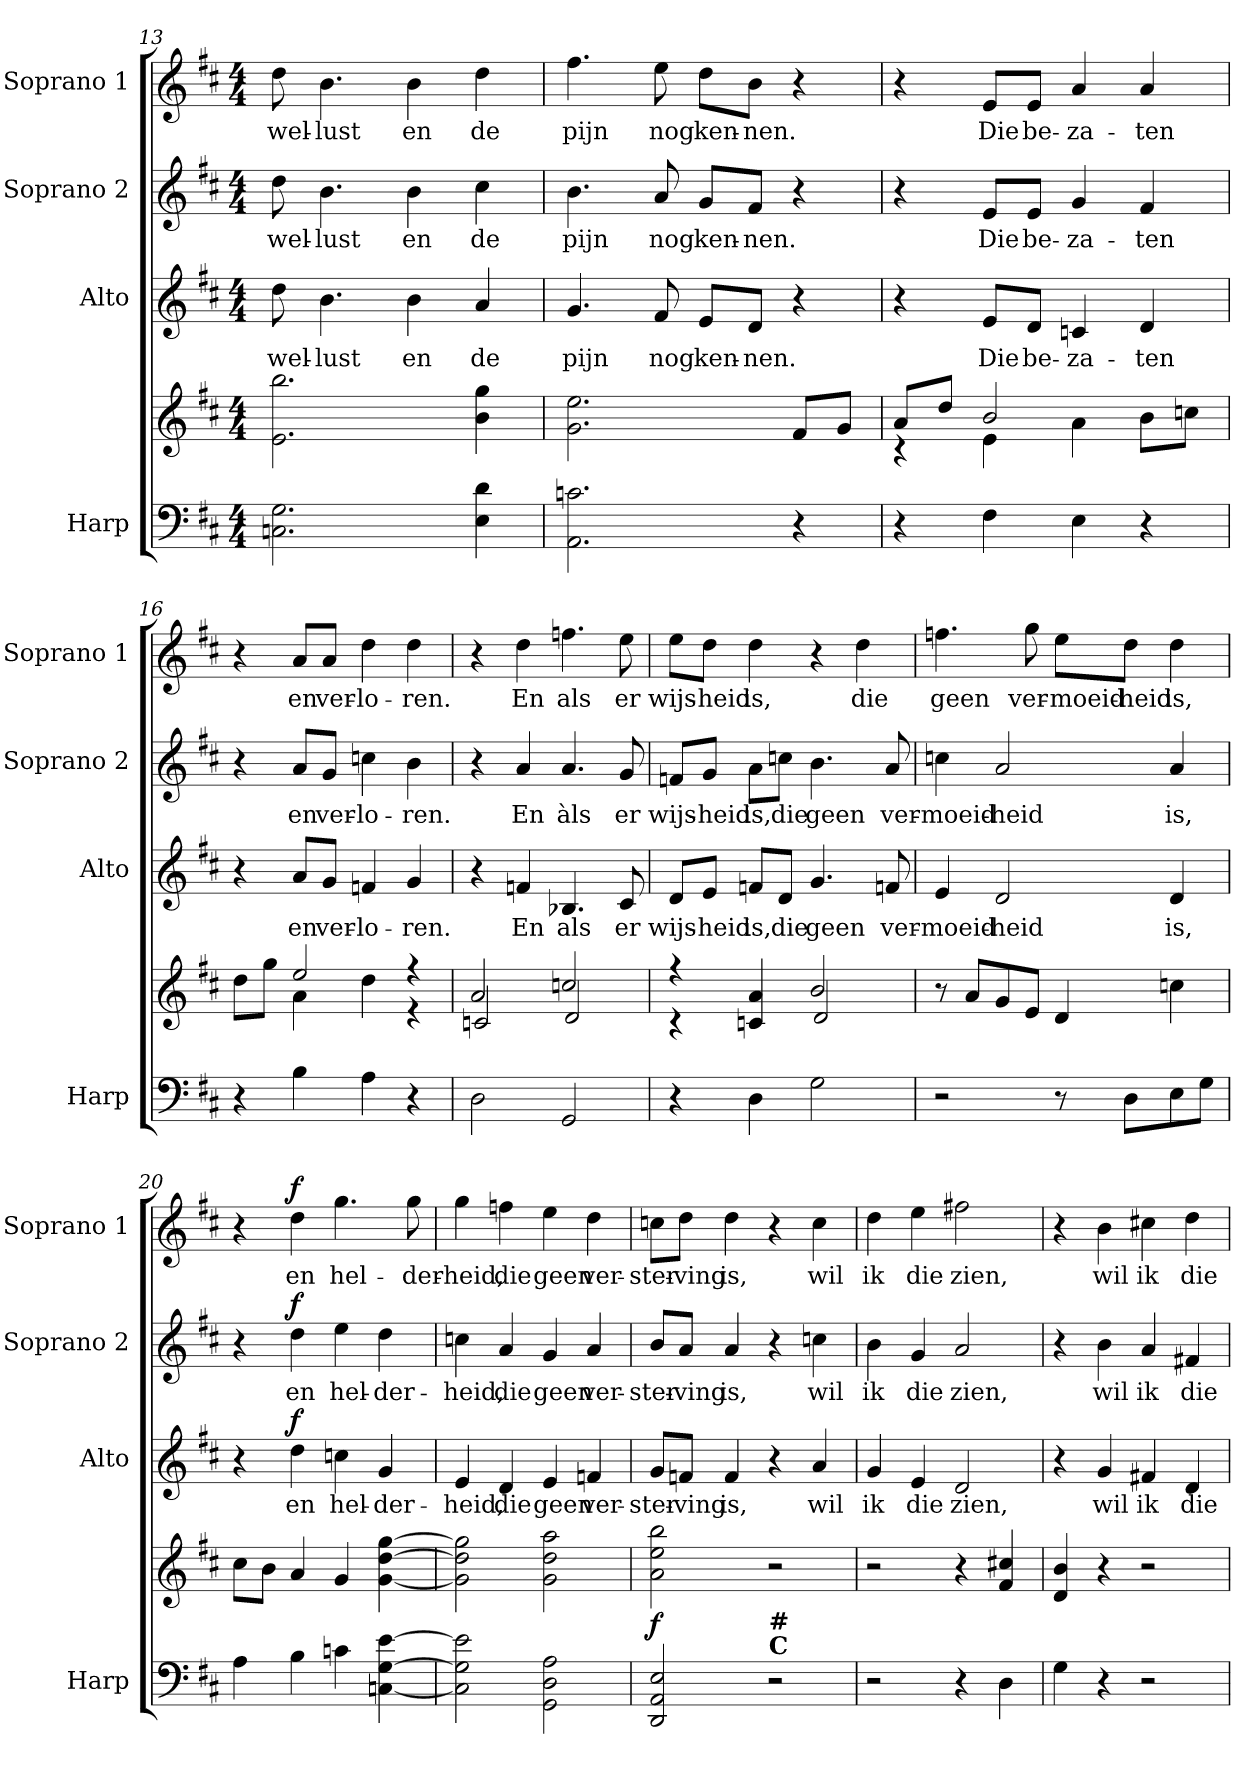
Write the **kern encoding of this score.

**kern	**kern	**dynam	**kern	**text	**dynam	**kern	**text	**dynam	**kern	**text	**dynam
*part4	*part4	*part4	*part3	*part3	*part3	*part2	*part2	*part2	*part1	*part1	*part1
*staff5	*staff4	*staff4/5	*staff3	*staff3	*staff3	*staff2	*staff2	*staff2	*staff1	*staff1	*staff1
*I"Harp	*	*	*I"Alto	*	*	*I"Soprano 2	*	*	*I"Soprano 1	*	*
*I'Harp	*	*	*I'Alto	*	*	*I'Soprano 2	*	*	*I'Soprano 1	*	*
*clefF4	*clefG2	*	*clefG2	*	*	*clefG2	*	*	*clefG2	*	*
*k[f#c#]	*k[f#c#]	*	*k[f#c#]	*	*	*k[f#c#]	*	*	*k[f#c#]	*	*
*D:	*D:	*	*D:	*	*	*D:	*	*	*D:	*	*
*M4/4	*M4/4	*	*M4/4	*	*	*M4/4	*	*	*M4/4	*	*
=13	=13	=13	=13	=13	=13	=13	=13	=13	=13	=13	=13
!	!	!	!	!LO:LY:b	!	!	!LO:LY:b	!	!	!LO:LY:b	!
2.Cn 2.G	2.e\ 2.bb\	.	8dd	wel-	.	8dd	wel-	.	8dd	wel-	.
!	!	!	!	!LO:LY:b	!	!	!LO:LY:b	!	!	!LO:LY:b	!
.	.	.	4.b	-lust	.	4.b	-lust	.	4.b	-lust	.
!	!	!	!	!LO:LY:b	!	!	!LO:LY:b	!	!	!LO:LY:b	!
.	.	.	4b	en	.	4b	en	.	4b	en	.
!	!	!	!	!LO:LY:b	!	!	!LO:LY:b	!	!	!LO:LY:b	!
4E\ 4d\	4b\ 4gg\	.	4a	de	.	4cc#	de	.	4dd	de	.
=14	=14	=14	=14	=14	=14	=14	=14	=14	=14	=14	=14
!	!	!	!	!LO:LY:b	!	!	!LO:LY:b	!	!	!LO:LY:b	!
2.AA 2.cn	2.g\ 2.ee\	.	4.g	pijn	.	4.b	pijn	.	4.ff#	pijn	.
!	!	!	!	!LO:LY:b	!	!	!LO:LY:b	!	!	!LO:LY:b	!
.	.	.	8f#	nog	.	8a	nog	.	8ee	nog	.
!	!	!	!	!LO:LY:b	!	!	!LO:LY:b	!	!	!LO:LY:b	!
.	.	.	8eL	ken-	.	8gL	ken-	.	8ddL	ken-	.
!	!	!	!	!LO:LY:b	!	!	!LO:LY:b	!	!	!LO:LY:b	!
.	.	.	8dJ	-nen.	.	8f#J	-nen.	.	8bJ	-nen.	.
4r	8f#/L	.	4r	.	.	4r	.	.	4r	.	.
.	8g/J	.	.	.	.	.	.	.	.	.	.
!!LO:LB:g=z
=15	=15	=15	=15	=15	=15	=15	=15	=15	=15	=15	=15
*	*^	*	*	*	*	*	*	*	*	*	*
4r	8a/L	4r	.	4r	.	.	4r	.	.	4r	.	.
.	8dd/J	.	.	.	.	.	.	.	.	.	.	.
!	!	!	!	!	!LO:LY:b	!	!	!LO:LY:b	!	!	!LO:LY:b	!
4F#	2b	4e	.	8eL	Die	.	8eL	Die	.	8eL	Die	.
!	!	!	!	!	!LO:LY:b	!	!	!LO:LY:b	!	!	!LO:LY:b	!
.	.	.	.	8dJ	be-	.	8eJ	be-	.	8eJ	be-	.
!	!	!	!	!	!LO:LY:b	!	!	!LO:LY:b	!	!	!LO:LY:b	!
4E	.	4a	.	4cn	-za-	.	4g	-za-	.	4a	-za-	.
!	!	!	!	!	!LO:LY:b	!	!	!LO:LY:b	!	!	!LO:LY:b	!
4r	8b\L	4ryy	.	4d	-ten	.	4f#	-ten	.	4a	-ten	.
.	8ccn\J	.	.	.	.	.	.	.	.	.	.	.
=16	=16	=16	=16	=16	=16	=16	=16	=16	=16	=16	=16	=16
4r	8dd\L	4ryy	.	4r	.	.	4r	.	.	4r	.	.
.	8gg\J	.	.	.	.	.	.	.	.	.	.	.
!	!	!	!	!	!LO:LY:b	!	!	!LO:LY:b	!	!	!LO:LY:b	!
4B	2ee	4a	.	8aL	en	.	8aL	en	.	8aL	en	.
!	!	!	!	!	!LO:LY:b	!	!	!LO:LY:b	!	!	!LO:LY:b	!
.	.	.	.	8gJ	ver-	.	8gJ	ver-	.	8aJ	ver-	.
!	!	!	!	!	!LO:LY:b	!	!	!LO:LY:b	!	!	!LO:LY:b	!
4A	.	4dd\	.	4fn	-lo-	.	4ccn	-lo-	.	4dd	-lo-	.
!	!	!	!	!	!LO:LY:b	!	!	!LO:LY:b	!	!	!LO:LY:b	!
4r	4r	4r	.	4g	-ren.	.	4b	-ren.	.	4dd	-ren.	.
=17	=17	=17	=17	=17	=17	=17	=17	=17	=17	=17	=17	=17
2D	2a/	2cn/	.	4r	.	.	4r	.	.	4r	.	.
!	!	!	!	!	!LO:LY:b	!	!	!LO:LY:b	!	!	!LO:LY:b	!
.	.	.	.	4fn	En	.	4a	En	.	4dd	En	.
!	!	!	!	!	!LO:LY:b	!	!	!LO:LY:b	!	!	!LO:LY:b	!
2GG	2ccn	2d/	.	4.B-X	als	.	4.a	àls	.	4.ffn	als	.
!	!	!	!	!	!LO:LY:b	!	!	!LO:LY:b	!	!	!LO:LY:b	!
.	.	.	.	8c#	er	.	8g	er	.	8ee	er	.
=18	=18	=18	=18	=18	=18	=18	=18	=18	=18	=18	=18	=18
!	!	!	!	!	!LO:LY:b	!	!	!LO:LY:b	!	!	!LO:LY:b	!
4r	4r	4r	.	8dL	wijs-	.	8fnL	wijs-	.	8eeL	wijs-	.
!	!	!	!	!	!LO:LY:b	!	!	!LO:LY:b	!	!	!LO:LY:b	!
.	.	.	.	8eJ	-heid	.	8gJ	-heid	.	8ddJ	-heid	.
!	!	!	!	!	!LO:LY:b	!	!	!LO:LY:b	!	!	!LO:LY:b	!
4D	4cn/ 4a/	4ryy	.	8fnL	is,	.	8aL	is,	.	4dd	is,	.
!	!	!	!	!	!LO:LY:b	!	!	!LO:LY:b	!	!	!	!
.	.	.	.	8dJ	die	.	8ccnJ	die	.	.	.	.
!	!	!	!	!	!LO:LY:b	!	!	!LO:LY:b	!	!	!	!
2G	2b	2d/	.	4.g	geen	.	4.b	geen	.	4r	.	.
!	!	!	!	!	!	!	!	!	!	!	!LO:LY:b	!
.	.	.	.	.	.	.	.	.	.	4dd	die	.
!	!	!	!	!	!LO:LY:b	!	!	!LO:LY:b	!	!	!	!
.	.	.	.	8fn	ver-	.	8a	ver-	.	.	.	.
*	*v	*v	*	*	*	*	*	*	*	*	*	*
!!LO:LB:g=z
=19	=19	=19	=19	=19	=19	=19	=19	=19	=19	=19	=19
!	!	!	!	!LO:LY:b	!	!	!LO:LY:b	!	!	!LO:LY:b	!
2r	8r	.	4e	-moeid-	.	4ccn	-moeid-	.	4.ffn	geen	.
.	8aL	.	.	.	.	.	.	.	.	.	.
!	!	!	!	!LO:LY:b	!	!	!LO:LY:b	!	!	!	!
.	8g	.	2d	-heid	.	2a	-heid	.	.	.	.
!	!	!	!	!	!	!	!	!	!	!LO:LY:b	!
.	8eJ	.	.	.	.	.	.	.	8gg	ver-	.
!	!	!	!	!	!	!	!	!	!	!LO:LY:b	!
8r	4d	.	.	.	.	.	.	.	8eeL	-moeid-	.
!	!	!	!	!	!	!	!	!	!	!LO:LY:b	!
8D\L	.	.	.	.	.	.	.	.	8ddJ	-heid	.
!	!	!	!	!LO:LY:b	!	!	!LO:LY:b	!	!	!LO:LY:b	!
8E\	4ccn	.	4d	is,	.	4a	is,	.	4dd	is,	.
8G\J	.	.	.	.	.	.	.	.	.	.	.
=20	=20	=20	=20	=20	=20	=20	=20	=20	=20	=20	=20
4A\	8cc#L	.	4r	.	.	4r	.	.	4r	.	.
.	8bJ	.	.	.	.	.	.	.	.	.	.
!	!	!	!	!LO:LY:b	!LO:DY:a	!	!LO:LY:b	!LO:DY:a	!	!LO:LY:b	!LO:DY:a
4B\	4a	.	4dd	en	f	4dd	en	f	4dd	en	f
!	!	!	!	!LO:LY:b	!	!	!LO:LY:b	!	!	!LO:LY:b	!
4cn\	4g	.	4ccn	hel-	.	4ee	hel-	.	4.gg	hel-	.
!	!	!	!	!LO:LY:b	!	!	!LO:LY:b	!	!	!	!
[4Cn\ [4G\ [4e\	[4g [4dd [4gg	.	4g	-der-	.	4dd	-der-	.	.	.	.
!	!	!	!	!	!	!	!	!	!	!LO:LY:b	!
.	.	.	.	.	.	.	.	.	8gg	-der-	.
=21	=21	=21	=21	=21	=21	=21	=21	=21	=21	=21	=21
!	!	!	!	!LO:LY:b	!	!	!LO:LY:b	!	!	!LO:LY:b	!
2C\] 2G\] 2e\]	2g] 2dd] 2gg]	.	4e	-heid,	.	4ccn	-heid,	.	4gg	-heid,	.
!	!	!	!	!LO:LY:b	!	!	!LO:LY:b	!	!	!LO:LY:b	!
.	.	.	4d	die	.	4a	die	.	4ffn	die	.
!	!	!	!	!LO:LY:b	!	!	!LO:LY:b	!	!	!LO:LY:b	!
2GG\ 2D\ 2A\	2g 2dd 2aa	.	4e	geen	.	4g	geen	.	4ee	geen	.
!	!	!	!	!LO:LY:b	!	!	!LO:LY:b	!	!	!LO:LY:b	!
.	.	.	4fn	ver-	.	4a	ver-	.	4dd	ver-	.
!!LO:LB:g=z
=22	=22	=22	=22	=22	=22	=22	=22	=22	=22	=22	=22
!	!	!LO:DY:b	!	!LO:LY:b	!	!	!LO:LY:b	!	!	!LO:LY:b	!
2DD 2AA 2E	2a\ 2ee\ 2bb\	f	8gL	-ster-	.	8bL	-ster-	.	8ccnL	-ster-	.
!	!	!	!	!LO:LY:b	!	!	!LO:LY:b	!	!	!LO:LY:b	!
.	.	.	8fnJ	-ving	.	8aJ	-ving	.	8ddJ	-ving	.
!	!	!	!	!LO:LY:b	!	!	!LO:LY:b	!	!	!LO:LY:b	!
.	.	.	4f	is,	.	4a	is,	.	4dd	is,	.
!LO:TX:a:B:t=C	!	!	!	!	!	!	!	!	!	!	!
!LO:TX:a:B:t=#	!	!	!	!	!	!	!	!	!	!	!
2r	2r	.	4r	.	.	4r	.	.	4r	.	.
!	!	!	!	!LO:LY:b	!	!	!LO:LY:b	!	!	!LO:LY:b	!
.	.	.	4a	wil	.	4ccn	wil	.	4cc	wil	.
=23	=23	=23	=23	=23	=23	=23	=23	=23	=23	=23	=23
!	!	!	!	!LO:LY:b	!	!	!LO:LY:b	!	!	!LO:LY:b	!
2r	2r	.	4g	ik	.	4b	ik	.	4dd	ik	.
!	!	!	!	!LO:LY:b	!	!	!LO:LY:b	!	!	!LO:LY:b	!
.	.	.	4e	die	.	4g	die	.	4ee	die	.
!	!	!	!	!LO:LY:b	!	!	!LO:LY:b	!	!	!LO:LY:b	!
4r	4r	.	2d	zien,	.	2a	zien,	.	2ff#X	zien,	.
4D\	4f# 4cc#X	.	.	.	.	.	.	.	.	.	.
=24	=24	=24	=24	=24	=24	=24	=24	=24	=24	=24	=24
4G\	4d 4b	.	4r	.	.	4r	.	.	4r	.	.
!	!	!	!	!LO:LY:b	!	!	!LO:LY:b	!	!	!LO:LY:b	!
4r	4r	.	4g	wil	.	4b	wil	.	4b	wil	.
!	!	!	!	!LO:LY:b	!	!	!LO:LY:b	!	!	!LO:LY:b	!
2r	2r	.	4f#X	ik	.	4a	ik	.	4cc#X	ik	.
!	!	!	!	!LO:LY:b	!	!	!LO:LY:b	!	!	!LO:LY:b	!
.	.	.	4d	die	.	4f#X	die	.	4dd	die	.
=	=	=	=	=	=	=	=	=	=	=	=
*-	*-	*-	*-	*-	*-	*-	*-	*-	*-	*-	*-
